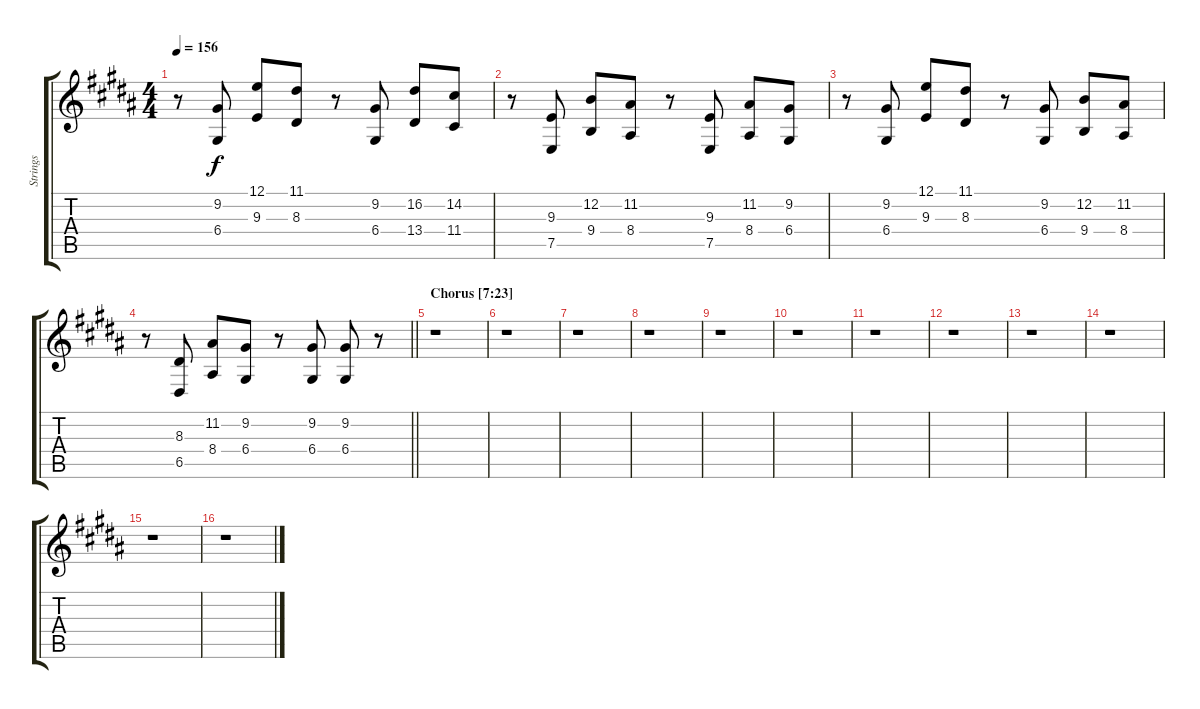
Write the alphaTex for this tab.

\track ("Strings" "Strings") {instrument stringensemble1}
\staff {score tabs}
\tuning (E4 B3 G3 D3 A2 E2) {hide}
\ts (4 4)
\tempo 156
\clef g2
\ks g#minor
r.8{dy f} (9.2 6.4).8 (12.1 9.3).8 (11.1 8.3).8 r.8 (9.2 6.4).8 (16.2 13.4).8 (14.2 11.4).8 |
r.8 (9.3 7.5).8 (12.2 9.4).8 (11.2 8.4).8 r.8 (9.3 7.5).8 (11.2 8.4).8 (9.2 6.4).8 |
r.8 (9.2 6.4).8 (12.1 9.3).8 (11.1 8.3).8 r.8 (9.2 6.4).8 (12.2 9.4).8 (11.2 8.4).8 |
\barLineRight lightlight
r.8 (8.3 6.5).8 (11.2 8.4).8 (9.2 6.4).8 r.8 (9.2 6.4).8 (9.2 6.4).8 r.8 |
\section ("" "Chorus [7:23]")
r.1 |
r.1 |
r.1 |
r.1 |
r.1 |
r.1 |
r.1 |
r.1 |
r.1 |
r.1 |
r.1 |
r.1
